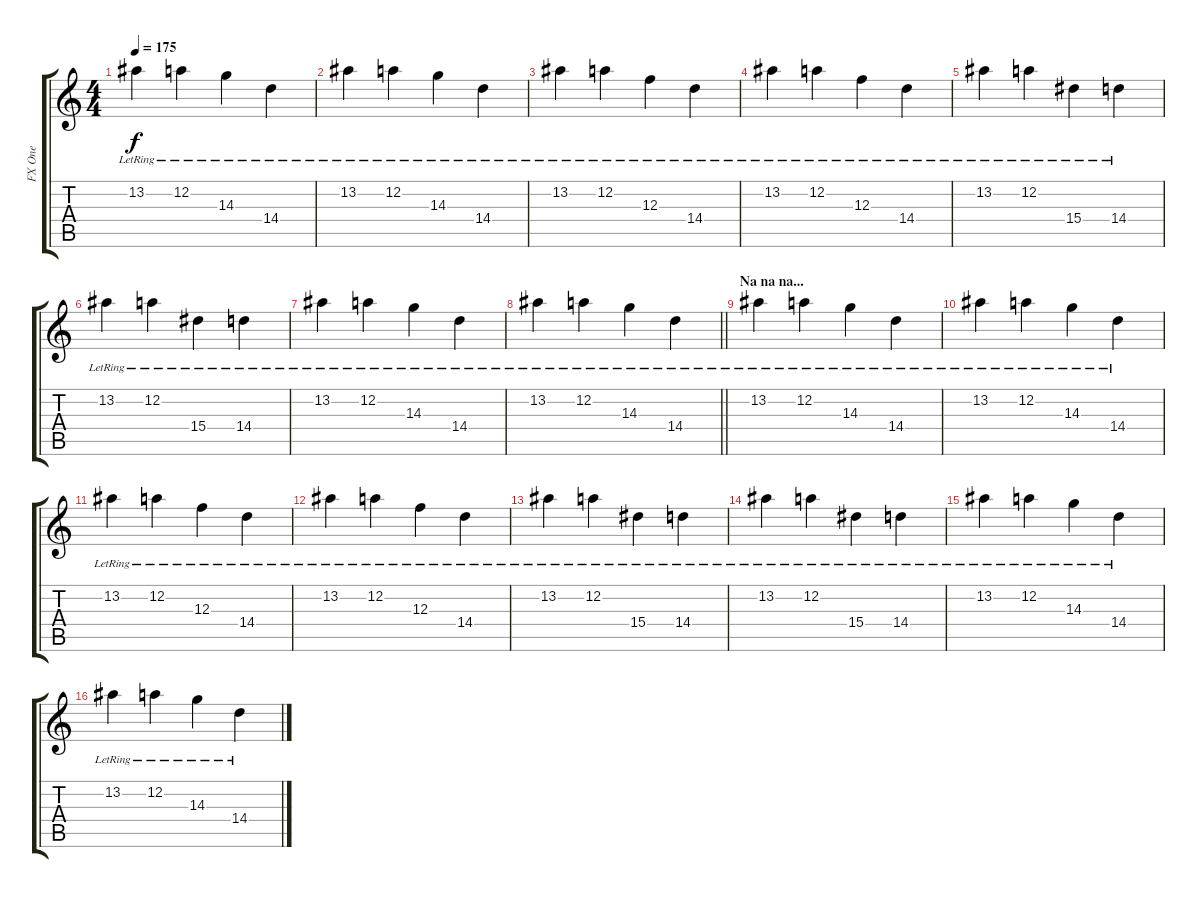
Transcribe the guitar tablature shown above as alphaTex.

\track ("FX One" "FX One") {instrument guitarharmonics}
\staff {score tabs}
\tuning (D4 A3 F3 C3 G2 C2) {hide}
\ts (4 4)
\tempo 175
\clef g2
\ks c
13.2{lr}.4{dy f} 12.2{lr}.4 14.3{lr}.4 14.4{lr}.4 |
13.2{lr}.4 12.2{lr}.4 14.3{lr}.4 14.4{lr}.4 |
13.2{lr}.4 12.2{lr}.4 12.3{lr}.4 14.4{lr}.4 |
13.2{lr}.4 12.2{lr}.4 12.3{lr}.4 14.4{lr}.4 |
13.2{lr}.4 12.2{lr}.4 15.4{lr}.4 14.4{lr}.4 |
13.2{lr}.4 12.2{lr}.4 15.4{lr}.4 14.4{lr}.4 |
13.2{lr}.4 12.2{lr}.4 14.3{lr}.4 14.4{lr}.4 |
\barLineRight lightlight
13.2{lr}.4 12.2{lr}.4 14.3{lr}.4 14.4{lr}.4 |
\section ("" "Na na na...")
13.2{lr}.4 12.2{lr}.4 14.3{lr}.4 14.4{lr}.4 |
13.2{lr}.4 12.2{lr}.4 14.3{lr}.4 14.4{lr}.4 |
13.2{lr}.4 12.2{lr}.4 12.3{lr}.4 14.4{lr}.4 |
13.2{lr}.4 12.2{lr}.4 12.3{lr}.4 14.4{lr}.4 |
13.2{lr}.4 12.2{lr}.4 15.4{lr}.4 14.4{lr}.4 |
13.2{lr}.4 12.2{lr}.4 15.4{lr}.4 14.4{lr}.4 |
13.2{lr}.4 12.2{lr}.4 14.3{lr}.4 14.4{lr}.4 |
13.2{lr}.4 12.2{lr}.4 14.3{lr}.4 14.4{lr}.4
